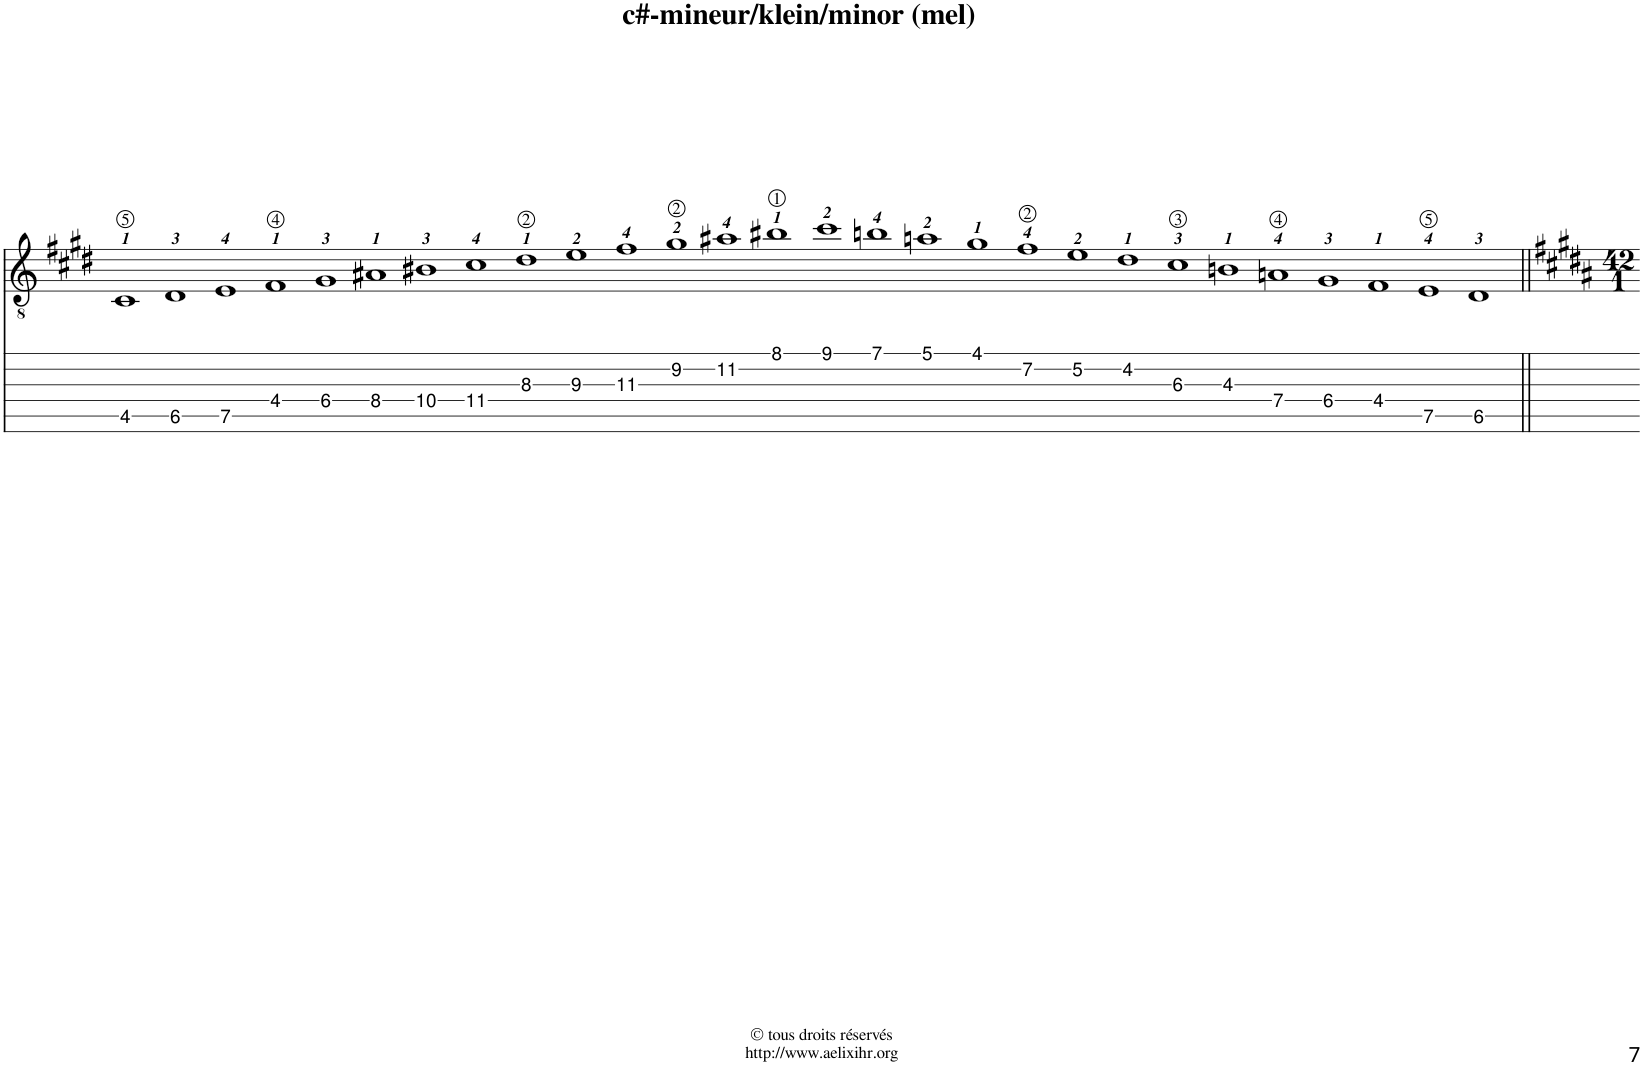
**kern	**kern
*part2	*part1
*staff2	*staff1
*I"gt	*I"gt
!!LO:PB:g=z
*	*clefGv2
*k[f#c#g#d#]	*k[f#c#g#d#]
*M28/1	*M28/1
=7	=7
!	!LO:TX:a:B:t=c#-mineur/klein/minor (mel)
1C#	1C#
1D#	1D#
1E	1E
1F#	1F#
1G#	1G#
1A#X	1A#X
1B#X	1B#X
1c#	1c#
1d#	1d#
1e	1e
1f#	1f#
1g#	1g#
1a#X	1a#X
1b#X	1b#X
1cc#	1cc#
1bn	1bn
1an	1an
1g#	1g#
1f#	1f#
1e	1e
1d#	1d#
1c#	1c#
1Bn	1Bn
1An	1An
1G#	1G#
1F#	1F#
1E	1E
1D#	1D#
=||	=||
*-	*-
